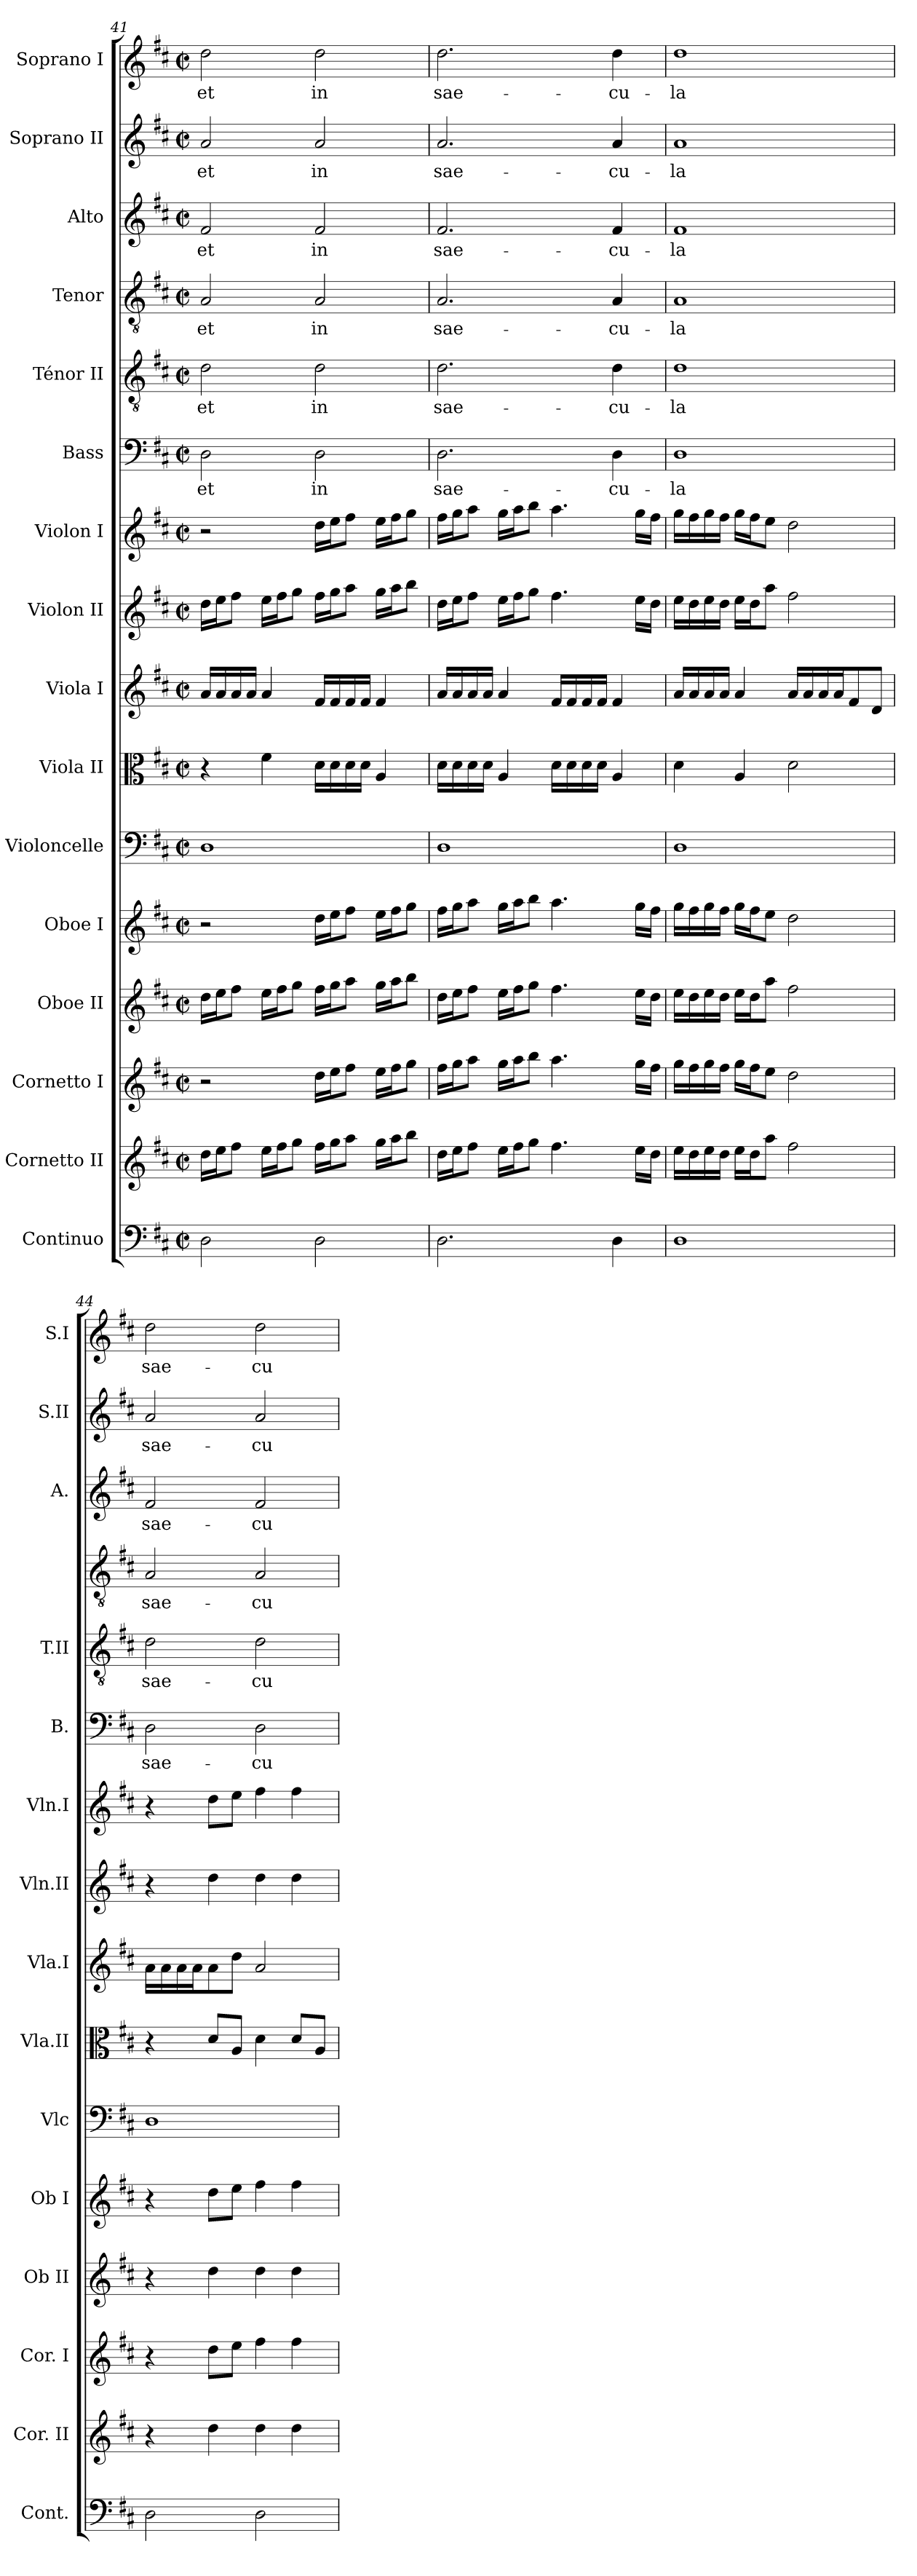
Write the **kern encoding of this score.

**kern	**kern	**kern	**kern	**kern	**kern	**kern	**kern	**kern	**kern	**kern	**text	**kern	**text	**kern	**text	**kern	**text	**kern	**text	**kern	**text
*part16	*part15	*part14	*part13	*part12	*part11	*part10	*part9	*part8	*part7	*part6	*part6	*part5	*part5	*part4	*part4	*part3	*part3	*part2	*part2	*part1	*part1
*staff16	*staff15	*staff14	*staff13	*staff12	*staff11	*staff10	*staff9	*staff8	*staff7	*staff6	*staff6	*staff5	*staff5	*staff4	*staff4	*staff3	*staff3	*staff2	*staff2	*staff1	*staff1
*I"Continuo	*I"Cornetto II	*I"Cornetto I	*I"Oboe II	*I"Oboe I	*I"Violoncelle	*I"Viola II	*I"Viola I	*I"Violon II	*I"Violon I	*I"Bass	*	*I"Ténor II	*	*I"Tenor	*	*I"Alto	*	*I"Soprano II	*	*I"Soprano I	*
*I'Cont.	*I'Cor. II	*I'Cor. I	*I'Ob II	*I'Ob I	*I'Vlc	*I'Vla.II	*I'Vla.I	*I'Vln.II	*I'Vln.I	*I'B.	*	*I'T.II	*	*	*	*I'A.	*	*I'S.II	*	*I'S.I	*
*clefF4	*clefG2	*clefG2	*clefG2	*clefG2	*clefF4	*clefC3	*clefG2	*clefG2	*clefG2	*clefF4	*	*clefGv2	*	*clefGv2	*	*clefG2	*	*clefG2	*	*clefG2	*
*k[f#c#]	*k[f#c#]	*k[f#c#]	*k[f#c#]	*k[f#c#]	*k[f#c#]	*k[f#c#]	*k[f#c#]	*k[f#c#]	*k[f#c#]	*k[f#c#]	*	*k[f#c#]	*	*k[f#c#]	*	*k[f#c#]	*	*k[f#c#]	*	*k[f#c#]	*
*M2/2	*M2/2	*M2/2	*M2/2	*M2/2	*M2/2	*M2/2	*M2/2	*M2/2	*M2/2	*M2/2	*	*M2/2	*	*M2/2	*	*M2/2	*	*M2/2	*	*M2/2	*
*met(c|)	*met(c|)	*met(c|)	*met(c|)	*met(c|)	*met(c|)	*met(c|)	*met(c|)	*met(c|)	*met(c|)	*met(c|)	*	*met(c|)	*	*met(c|)	*	*met(c|)	*	*met(c|)	*	*met(c|)	*
=41	=41	=41	=41	=41	=41	=41	=41	=41	=41	=41	=41	=41	=41	=41	=41	=41	=41	=41	=41	=41	=41
!	!	!	!	!	!	!	!	!	!	!	!LO:LY:b	!	!LO:LY:b	!	!LO:LY:b	!	!LO:LY:b	!	!LO:LY:b	!	!LO:LY:b
2D\	16dd\LL	2r	16dd\LL	2r	1D	4r	16a/LL	16dd\LL	2r	2D\	et	2d\	et	2A/	et	2f#/	et	2a/	et	2dd\	et
.	16ee\J	.	16ee\J	.	.	.	16a/	16ee\J	.	.	.	.	.	.	.	.	.	.	.	.	.
.	8ff#\J	.	8ff#\J	.	.	.	16a/	8ff#\J	.	.	.	.	.	.	.	.	.	.	.	.	.
.	.	.	.	.	.	.	16a/JJ	.	.	.	.	.	.	.	.	.	.	.	.	.	.
.	16ee\LL	.	16ee\LL	.	.	4f#\	4a/	16ee\LL	.	.	.	.	.	.	.	.	.	.	.	.	.
.	16ff#\J	.	16ff#\J	.	.	.	.	16ff#\J	.	.	.	.	.	.	.	.	.	.	.	.	.
.	8gg\J	.	8gg\J	.	.	.	.	8gg\J	.	.	.	.	.	.	.	.	.	.	.	.	.
!	!	!	!	!	!	!	!	!	!	!	!LO:LY:b	!	!LO:LY:b	!	!LO:LY:b	!	!LO:LY:b	!	!LO:LY:b	!	!LO:LY:b
2D\	16ff#\LL	16dd\LL	16ff#\LL	16dd\LL	.	16d\LL	16f#/LL	16ff#\LL	16dd\LL	2D\	in	2d\	in	2A/	in	2f#/	in	2a/	in	2dd\	in
.	16gg\J	16ee\J	16gg\J	16ee\J	.	16d\	16f#/	16gg\J	16ee\J	.	.	.	.	.	.	.	.	.	.	.	.
.	8aa\J	8ff#\J	8aa\J	8ff#\J	.	16d\	16f#/	8aa\J	8ff#\J	.	.	.	.	.	.	.	.	.	.	.	.
.	.	.	.	.	.	16d\JJ	16f#/JJ	.	.	.	.	.	.	.	.	.	.	.	.	.	.
.	16gg\LL	16ee\LL	16gg\LL	16ee\LL	.	4A/	4f#/	16gg\LL	16ee\LL	.	.	.	.	.	.	.	.	.	.	.	.
.	16aa\J	16ff#\J	16aa\J	16ff#\J	.	.	.	16aa\J	16ff#\J	.	.	.	.	.	.	.	.	.	.	.	.
.	8bb\J	8gg\J	8bb\J	8gg\J	.	.	.	8bb\J	8gg\J	.	.	.	.	.	.	.	.	.	.	.	.
=42	=42	=42	=42	=42	=42	=42	=42	=42	=42	=42	=42	=42	=42	=42	=42	=42	=42	=42	=42	=42	=42
!	!	!	!	!	!	!	!	!	!	!	!LO:LY:b	!	!LO:LY:b	!	!LO:LY:b	!	!LO:LY:b	!	!LO:LY:b	!	!LO:LY:b
2.D\	16dd\LL	16ff#\LL	16dd\LL	16ff#\LL	1D	16d\LL	16a/LL	16dd\LL	16ff#\LL	2.D\	sae-	2.d\	sae-	2.A/	sae-	2.f#/	sae-	2.a/	sae-	2.dd\	sae-
.	16ee\J	16gg\J	16ee\J	16gg\J	.	16d\	16a/	16ee\J	16gg\J	.	.	.	.	.	.	.	.	.	.	.	.
.	8ff#\J	8aa\J	8ff#\J	8aa\J	.	16d\	16a/	8ff#\J	8aa\J	.	.	.	.	.	.	.	.	.	.	.	.
.	.	.	.	.	.	16d\JJ	16a/JJ	.	.	.	.	.	.	.	.	.	.	.	.	.	.
.	16ee\LL	16gg\LL	16ee\LL	16gg\LL	.	4A/	4a/	16ee\LL	16gg\LL	.	.	.	.	.	.	.	.	.	.	.	.
.	16ff#\J	16aa\J	16ff#\J	16aa\J	.	.	.	16ff#\J	16aa\J	.	.	.	.	.	.	.	.	.	.	.	.
.	8gg\J	8bb\J	8gg\J	8bb\J	.	.	.	8gg\J	8bb\J	.	.	.	.	.	.	.	.	.	.	.	.
.	4.ff#\	4.aa\	4.ff#\	4.aa\	.	16d\LL	16f#/LL	4.ff#\	4.aa\	.	.	.	.	.	.	.	.	.	.	.	.
.	.	.	.	.	.	16d\	16f#/	.	.	.	.	.	.	.	.	.	.	.	.	.	.
.	.	.	.	.	.	16d\	16f#/	.	.	.	.	.	.	.	.	.	.	.	.	.	.
.	.	.	.	.	.	16d\JJ	16f#/JJ	.	.	.	.	.	.	.	.	.	.	.	.	.	.
!	!	!	!	!	!	!	!	!	!	!	!LO:LY:b	!	!LO:LY:b	!	!LO:LY:b	!	!LO:LY:b	!	!LO:LY:b	!	!LO:LY:b
4D\	.	.	.	.	.	4A/	4f#/	.	.	4D\	-cu-	4d\	-cu-	4A/	-cu-	4f#/	-cu-	4a/	-cu-	4dd\	-cu-
.	16ee\LL	16gg\LL	16ee\LL	16gg\LL	.	.	.	16ee\LL	16gg\LL	.	.	.	.	.	.	.	.	.	.	.	.
.	16dd\JJ	16ff#\JJ	16dd\JJ	16ff#\JJ	.	.	.	16dd\JJ	16ff#\JJ	.	.	.	.	.	.	.	.	.	.	.	.
!!LO:PB:g=z
=43	=43	=43	=43	=43	=43	=43	=43	=43	=43	=43	=43	=43	=43	=43	=43	=43	=43	=43	=43	=43	=43
!	!	!	!	!	!	!	!	!	!	!	!LO:LY:b	!	!LO:LY:b	!	!LO:LY:b	!	!LO:LY:b	!	!LO:LY:b	!	!LO:LY:b
1D	16ee\LL	16gg\LL	16ee\LL	16gg\LL	1D	4d\	16a/LL	16ee\LL	16gg\LL	1D	-la	1d	-la	1A	-la	1f#	-la	1a	-la	1dd	-la
.	16dd\	16ff#\	16dd\	16ff#\	.	.	16a/	16dd\	16ff#\	.	.	.	.	.	.	.	.	.	.	.	.
.	16ee\	16gg\	16ee\	16gg\	.	.	16a/	16ee\	16gg\	.	.	.	.	.	.	.	.	.	.	.	.
.	16dd\JJ	16ff#\JJ	16dd\JJ	16ff#\JJ	.	.	16a/JJ	16dd\JJ	16ff#\JJ	.	.	.	.	.	.	.	.	.	.	.	.
.	16ee\LL	16gg\LL	16ee\LL	16gg\LL	.	4A/	4a/	16ee\LL	16gg\LL	.	.	.	.	.	.	.	.	.	.	.	.
.	16dd\J	16ff#\J	16dd\J	16ff#\J	.	.	.	16dd\J	16ff#\J	.	.	.	.	.	.	.	.	.	.	.	.
.	8aa\J	8ee\J	8aa\J	8ee\J	.	.	.	8aa\J	8ee\J	.	.	.	.	.	.	.	.	.	.	.	.
.	2ff#\	2dd\	2ff#\	2dd\	.	2d\	16a/LL	2ff#\	2dd\	.	.	.	.	.	.	.	.	.	.	.	.
.	.	.	.	.	.	.	16a/	.	.	.	.	.	.	.	.	.	.	.	.	.	.
.	.	.	.	.	.	.	16a/	.	.	.	.	.	.	.	.	.	.	.	.	.	.
.	.	.	.	.	.	.	16a/J	.	.	.	.	.	.	.	.	.	.	.	.	.	.
.	.	.	.	.	.	.	8f#/	.	.	.	.	.	.	.	.	.	.	.	.	.	.
.	.	.	.	.	.	.	8d/J	.	.	.	.	.	.	.	.	.	.	.	.	.	.
=44	=44	=44	=44	=44	=44	=44	=44	=44	=44	=44	=44	=44	=44	=44	=44	=44	=44	=44	=44	=44	=44
!	!	!	!	!	!	!	!	!	!	!	!LO:LY:b	!	!LO:LY:b	!	!LO:LY:b	!	!LO:LY:b	!	!LO:LY:b	!	!LO:LY:b
2D\	4r	4r	4r	4r	1D	4r	16a\LL	4r	4r	2D\	sae-	2d\	sae-	2A/	sae-	2f#/	sae-	2a/	sae-	2dd\	sae-
.	.	.	.	.	.	.	16a\	.	.	.	.	.	.	.	.	.	.	.	.	.	.
.	.	.	.	.	.	.	16a\	.	.	.	.	.	.	.	.	.	.	.	.	.	.
.	.	.	.	.	.	.	16a\J	.	.	.	.	.	.	.	.	.	.	.	.	.	.
.	4dd\	8dd\L	4dd\	8dd\L	.	8d/L	8a\	4dd\	8dd\L	.	.	.	.	.	.	.	.	.	.	.	.
.	.	8ee\J	.	8ee\J	.	8A/J	8dd\J	.	8ee\J	.	.	.	.	.	.	.	.	.	.	.	.
!	!	!	!	!	!	!	!	!	!	!	!LO:LY:b	!	!LO:LY:b	!	!LO:LY:b	!	!LO:LY:b	!	!LO:LY:b	!	!LO:LY:b
2D\	4dd\	4ff#\	4dd\	4ff#\	.	4d\	2a/	4dd\	4ff#\	2D\	-cu-	2d\	-cu-	2A/	-cu-	2f#/	-cu-	2a/	-cu-	2dd\	-cu-
.	4dd\	4ff#\	4dd\	4ff#\	.	8d/L	.	4dd\	4ff#\	.	.	.	.	.	.	.	.	.	.	.	.
.	.	.	.	.	.	8A/J	.	.	.	.	.	.	.	.	.	.	.	.	.	.	.
=	=	=	=	=	=	=	=	=	=	=	=	=	=	=	=	=	=	=	=	=	=
*-	*-	*-	*-	*-	*-	*-	*-	*-	*-	*-	*-	*-	*-	*-	*-	*-	*-	*-	*-	*-	*-
